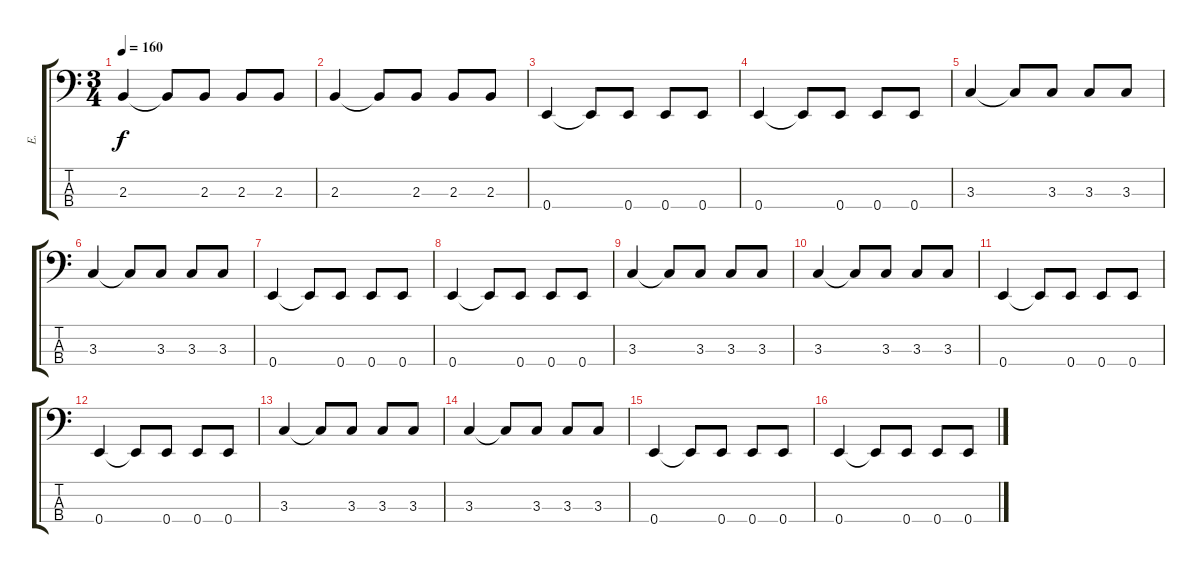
\track ("E." "E.") {instrument electricbassfinger}
\staff {score tabs}
\tuning (G2 D2 A1 E1) {hide}
\ts (3 4)
\tempo 160
\clef f4
\ks c
2.3.4{dy f} 2.3{t}.8 2.3.8 2.3.8 2.3.8 |
2.3.4 2.3{t}.8 2.3.8 2.3.8 2.3.8 |
0.4.4 0.4{t}.8 0.4.8 0.4.8 0.4.8 |
0.4.4 0.4{t}.8 0.4.8 0.4.8 0.4.8 |
3.3.4 3.3{t}.8 3.3.8 3.3.8 3.3.8 |
3.3.4 3.3{t}.8 3.3.8 3.3.8 3.3.8 |
0.4.4 0.4{t}.8 0.4.8 0.4.8 0.4.8 |
0.4.4 0.4{t}.8 0.4.8 0.4.8 0.4.8 |
3.3.4 3.3{t}.8 3.3.8 3.3.8 3.3.8 |
3.3.4 3.3{t}.8 3.3.8 3.3.8 3.3.8 |
0.4.4 0.4{t}.8 0.4.8 0.4.8 0.4.8 |
0.4.4 0.4{t}.8 0.4.8 0.4.8 0.4.8 |
3.3.4 3.3{t}.8 3.3.8 3.3.8 3.3.8 |
3.3.4 3.3{t}.8 3.3.8 3.3.8 3.3.8 |
0.4.4 0.4{t}.8 0.4.8 0.4.8 0.4.8 |
0.4.4 0.4{t}.8 0.4.8 0.4.8 0.4.8
